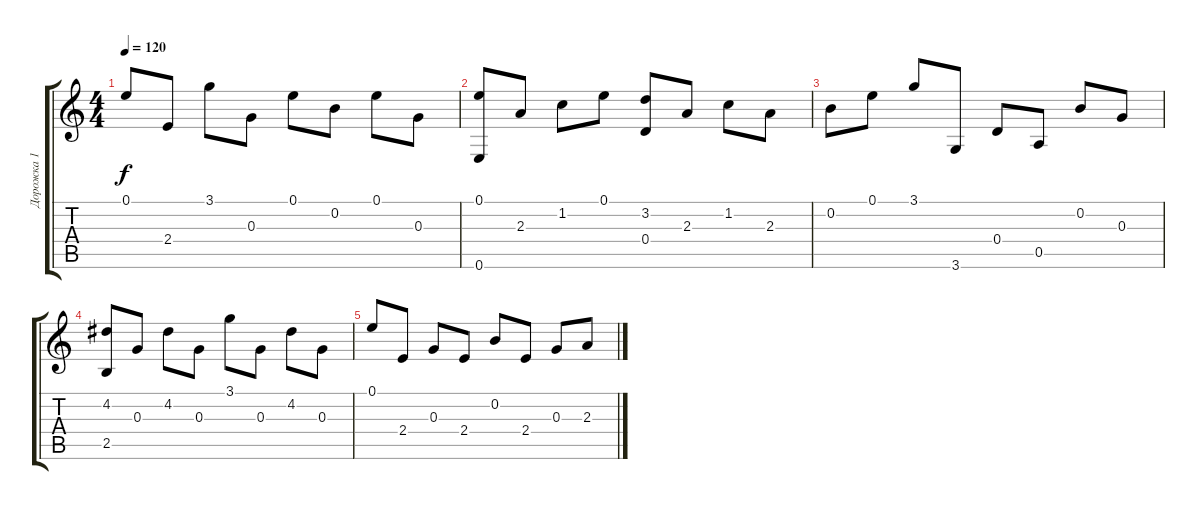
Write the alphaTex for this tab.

\track ("Дорожка 1" "Дорожка 1") {instrument acousticguitarnylon}
\staff {score tabs}
\tuning (E4 B3 G3 D3 A2 E2) {hide}
\ts (4 4)
\tempo 120
\clef g2
\ks c
0.1.8{dy f} 2.4.8 3.1.8 0.3.8 0.1.8 0.2.8 0.1.8 0.3.8 |
(0.1 0.6).8 2.3.8 1.2.8 0.1.8 (3.2 0.4).8 2.3.8 1.2.8 2.3.8 |
0.2.8 0.1.8 3.1.8 3.6.8 0.4.8 0.5.8 0.2.8 0.3.8 |
(4.2 2.5).8 0.3.8 4.2.8 0.3.8 3.1.8 0.3.8 4.2.8 0.3.8 |
0.1.8 2.4.8 0.3.8 2.4.8 0.2.8 2.4.8 0.3.8 2.3.8
